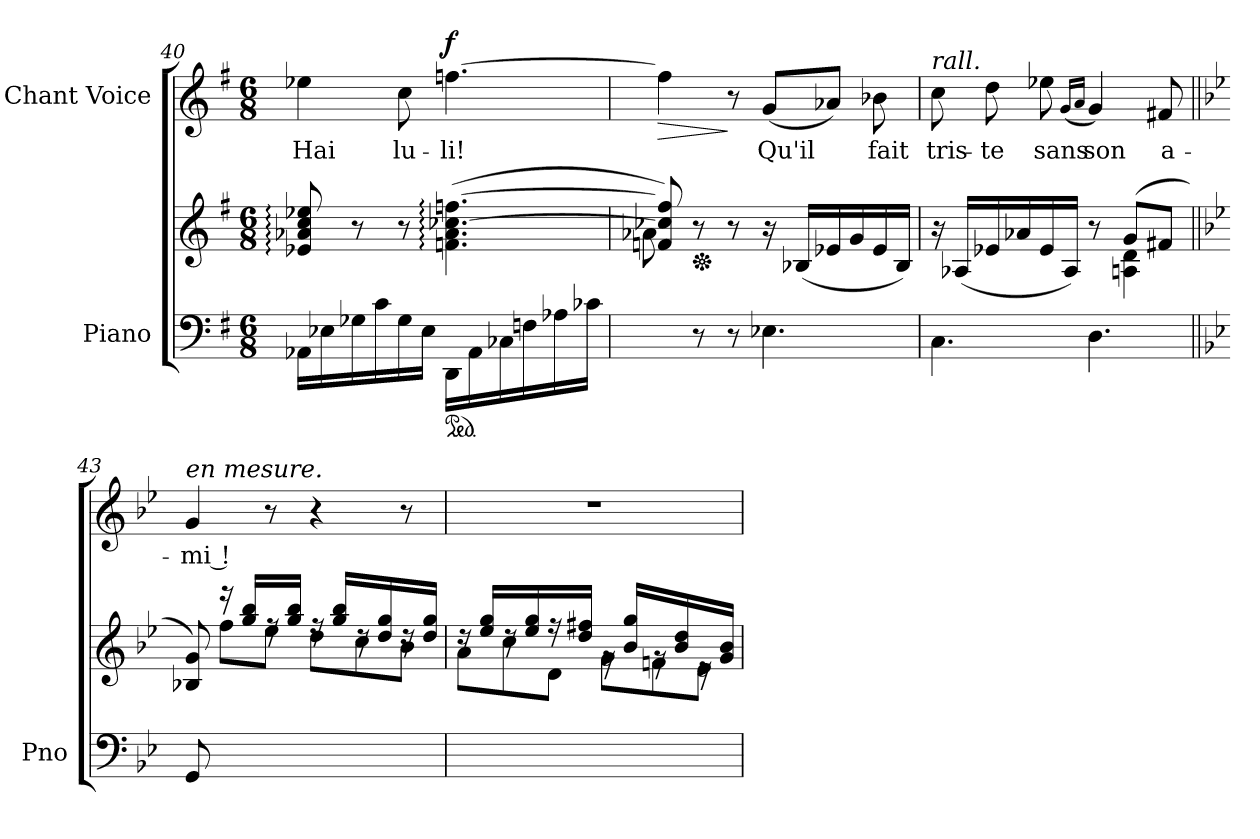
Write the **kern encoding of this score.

**kern	**kern	**kern	**text	**dynam
*part2	*part2	*part1	*part1	*part1
*staff3	*staff2	*staff1	*staff1	*staff1
*I"Piano	*	*I"Chant Voice	*	*
*I'Pno	*	*	*	*
*clefF4	*clefG2	*clefG2	*	*
*k[f#]	*k[f#]	*k[f#]	*	*
*M6/8	*M6/8	*M6/8	*	*
=40	=40	=40	=40	=40
!	!	!	!LO:LY:b	!
16AA-X\LL	8e-X/: 8a-X/: 8cc/: 8ee-X/:	4ee-X\	Hai	.
16E-X\	.	.	.	.
16G-X\	8r	.	.	.
16c\	.	.	.	.
!	!	!	!LO:LY:b	!
16G-\	8r	8cc\	lu-	.
16E-\JJ	.	.	.	.
*ped	*	*	*	*
!	!	!	!LO:LY:b	!LO:DY:a
16DD\LL	(<4.fn\: 4.a-\: [4.cc-X\: [4.ffn\:	[4.ffn\	-li!	f
16AA-\	.	.	.	.
16C-X\	.	.	.	.
16Fn\	.	.	.	.
16A-X\	.	.	.	.
16c-X\JJ	.	.	.	.
!!LO:PB:g=z
=41	=41	=41	=41	=41
*	*^	*	*	*
!	!	!	!	!	!LO:HP:b
8ryy	8fn!/ 8cc-X!/] 8ffn!/])	8a-X\	4ffn\]	.	>
*	*Xped	*	*	*	*
8r	8r	2ryy	.	.	.
8r	8r	.	8r	.	]
*	*	*	*MM56	*	*
!	!	!	!	!LO:LY:b	!
4.E-X\	16r	.	(<8g/L	Qu'il	.
.	(<16B-X/LL	.	.	.	.
.	16e-X/	.	8a-X/J)	.	.
.	16g/	.	.	.	.
!	!	!	!	!LO:LY:b	!
.	16e-/	8ryy	8b-X\	fait	.
.	16B-/JJ)	.	.	.	.
=42	=42	=42	=42	=42	=42
!	!	!	!LO:TX:a:i:t=rall.	!	!
!	!	!	!	!LO:LY:b	!
4.C\	16r	2ryy	8cc\	tris-	.
.	(<16A-X/LL	.	.	.	.
!	!	!	!	!LO:LY:b	!
.	16e-X/	.	8dd\	-te	.
.	16a-X/	.	.	.	.
!	!	!	!	!LO:LY:b	!
.	16e-/	.	8ee-X\	sans	.
.	16A-/JJ)	.	.	.	.
.	.	.	(<16qg/LL	.	.
.	.	.	16qa/JJ	.	.
!	!	!	!	!LO:LY:b	!
4.D\	8r	.	4g/)	son	.
.	(>8g/L	4An\ 4d\	.	.	.
!	!	!	!	!LO:LY:b	!
.	8f#X/J	.	8f#X/	a-	.
=43||	=43||	=43||	=43||	=43||	=43||
*k[b-e-]	*k[b-e-]	*	*k[b-e-]	*	*
!	!	!	!LO:TX:a:i:t=en mesure.	!	!
!	!	!	!	!LO:LY:b	!
8GG/	8B-X/ 8g/)	8ryy	4g/	-mi !	.
8ryy	16r	8ff\L	.	.	.
.	16gg/ 16bb-/LL	.	.	.	.
*	*	*	*MM74	*	*
2ryy	16rff	8ee-\J	8r	.	.
.	16gg/ 16bb-/JJ	.	.	.	.
.	16rff	8dd\L	4r	.	.
.	16gg/ 16bb-/LL	.	.	.	.
.	16rdd	8cc\	.	.	.
.	16dd/ 16gg/	.	.	.	.
.	16rdd	8b-\J	8r	.	.
.	16dd/ 16gg/JJ	.	.	.	.
!!LO:LB:g=z
=44	=44	=44	=44	=44	=44
*	*	*	*MM82	*	*
2.ryy	16rdd	8a\L	2.r	.	.
.	16ee-/ 16gg/LL	.	.	.	.
.	16rdd	8cc\	.	.	.
.	16ee-/ 16gg/	.	.	.	.
.	16r	8d\J	.	.	.
.	16dd/ 16ff#X/JJ	.	.	.	.
.	16rg	8g\L	.	.	.
.	16b-/ 16gg/LL	.	.	.	.
.	16rg	8fn\	.	.	.
.	16b-/ 16dd/	.	.	.	.
.	16re	8e-\J	.	.	.
.	16g/ 16b-/JJ	.	.	.	.
*	*v	*v	*	*	*
=	=	=	=	=
*-	*-	*-	*-	*-
